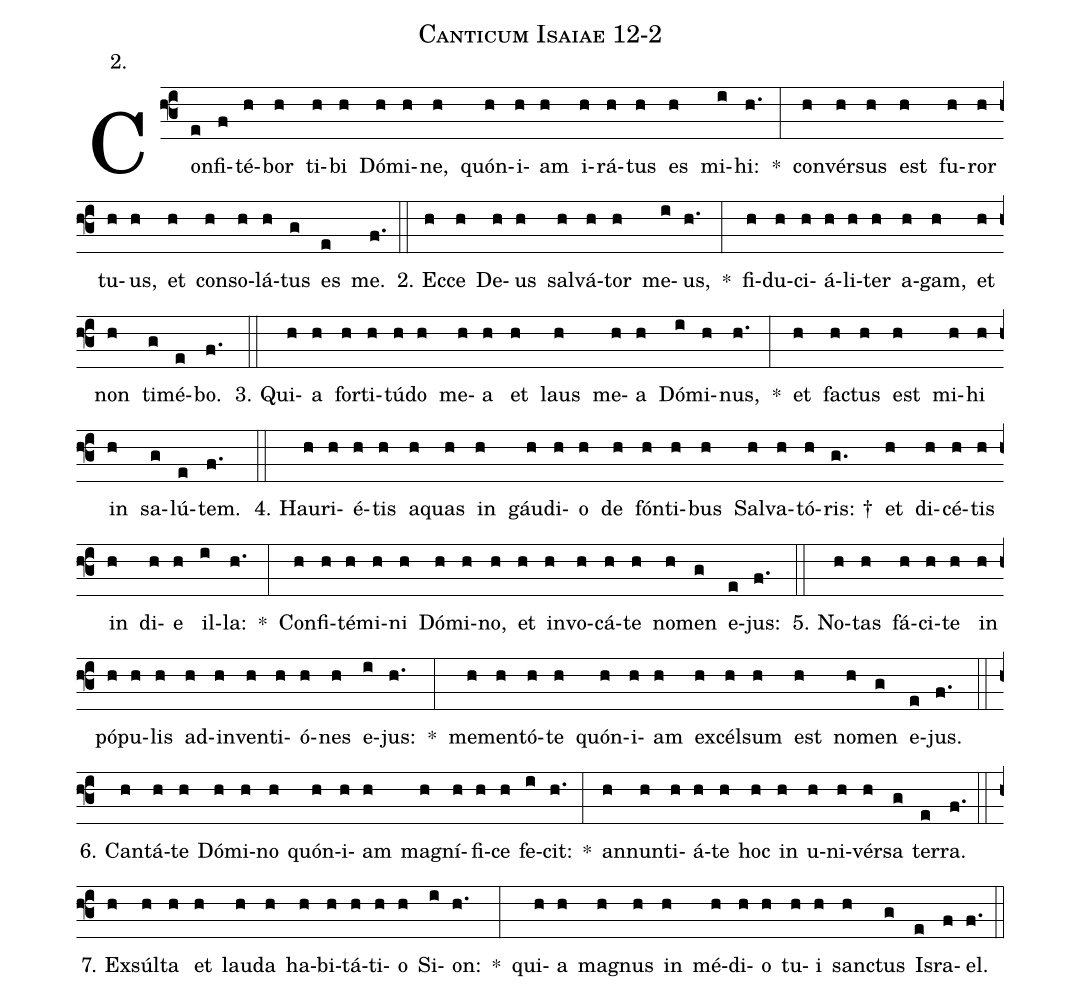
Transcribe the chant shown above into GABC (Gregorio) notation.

name: Canticum Isaiae 12-2;
annotation: 2.;
%%
(f3)Con(e)fi(f)té(h)bor(h) ti(h)bi(h) Dó(h)mi(h)ne,(h) quón(h)i(h)am(h) i(h)rá(h)tus(h) es(h) mi(i)hi:(h.) *(:) con(h)vér(h)sus(h) est(h) fu(h)ror(h) tu(h)us,(h) et(h) con(h)so(h)lá(h)tus(g) es(e) me.(f.) (::)
2. Ec(h)ce(h) De(h)us(h) sal(h)vá(h)tor(h) me(i)us,(h.) *(:) fi(h)du(h)ci(h)á(h)li(h)ter(h) a(h)gam,(h) et(h) non(h) ti(g)mé(e)bo.(f.) (::)
3. Qui(h)a(h) for(h)ti(h)tú(h)do(h) me(h)a(h) et(h) laus(h) me(h)a(h) Dó(i)mi(h)nus,(h.) *(:) et(h) fac(h)tus(h) est(h) mi(h)hi(h) in(h) sa(g)lú(e)tem.(f.) (::)
4. Hau(h)ri(h)é(h)tis(h) a(h)quas(h) in(h) gáu(h)di(h)o(h) de(h) fón(h)ti(h)bus(h) Sal(h)va(h)tó(h)ris: †(g.) et(h) di(h)cé(h)tis(h) in(h) di(h)e(h) il(i)la:(h.) *(:) Con(h)fi(h)té(h)mi(h)ni(h) Dó(h)mi(h)no,(h) et(h) in(h)vo(h)cá(h)te(h) no(h)men(g) e(e)jus:(f.) (::)
5. No(h)tas(h) fá(h)ci(h)te(h) in(h) pó(h)pu(h)lis(h) ad(h)in(h)ven(h)ti(h)ó(h)nes(h) e(i)jus:(h.) *(:) me(h)men(h)tó(h)te(h) quón(h)i(h)am(h) ex(h)cél(h)sum(h) est(h) no(h)men(g) e(e)jus.(f.) (::)
6. Can(h)tá(h)te(h) Dó(h)mi(h)no(h) quón(h)i(h)am(h) ma(h)gní(h)fi(h)ce(h) fe(i)cit:(h.) *(:) an(h)nun(h)ti(h)á(h)te(h) hoc(h) in(h) u(h)ni(h)vér(h)sa(g) ter(e)ra.(f.) (::)
7. Ex(h)súl(h)ta(h) et(h) lau(h)da(h) ha(h)bi(h)tá(h)ti(h)o(h) Si(i)on:(h.) *(:) qui(h)a(h) ma(h)gnus(h) in(h) mé(h)di(h)o(h) tu(h)i(h) sanc(h)tus(g) Is(e)ra(f)el.(f.) (::)
